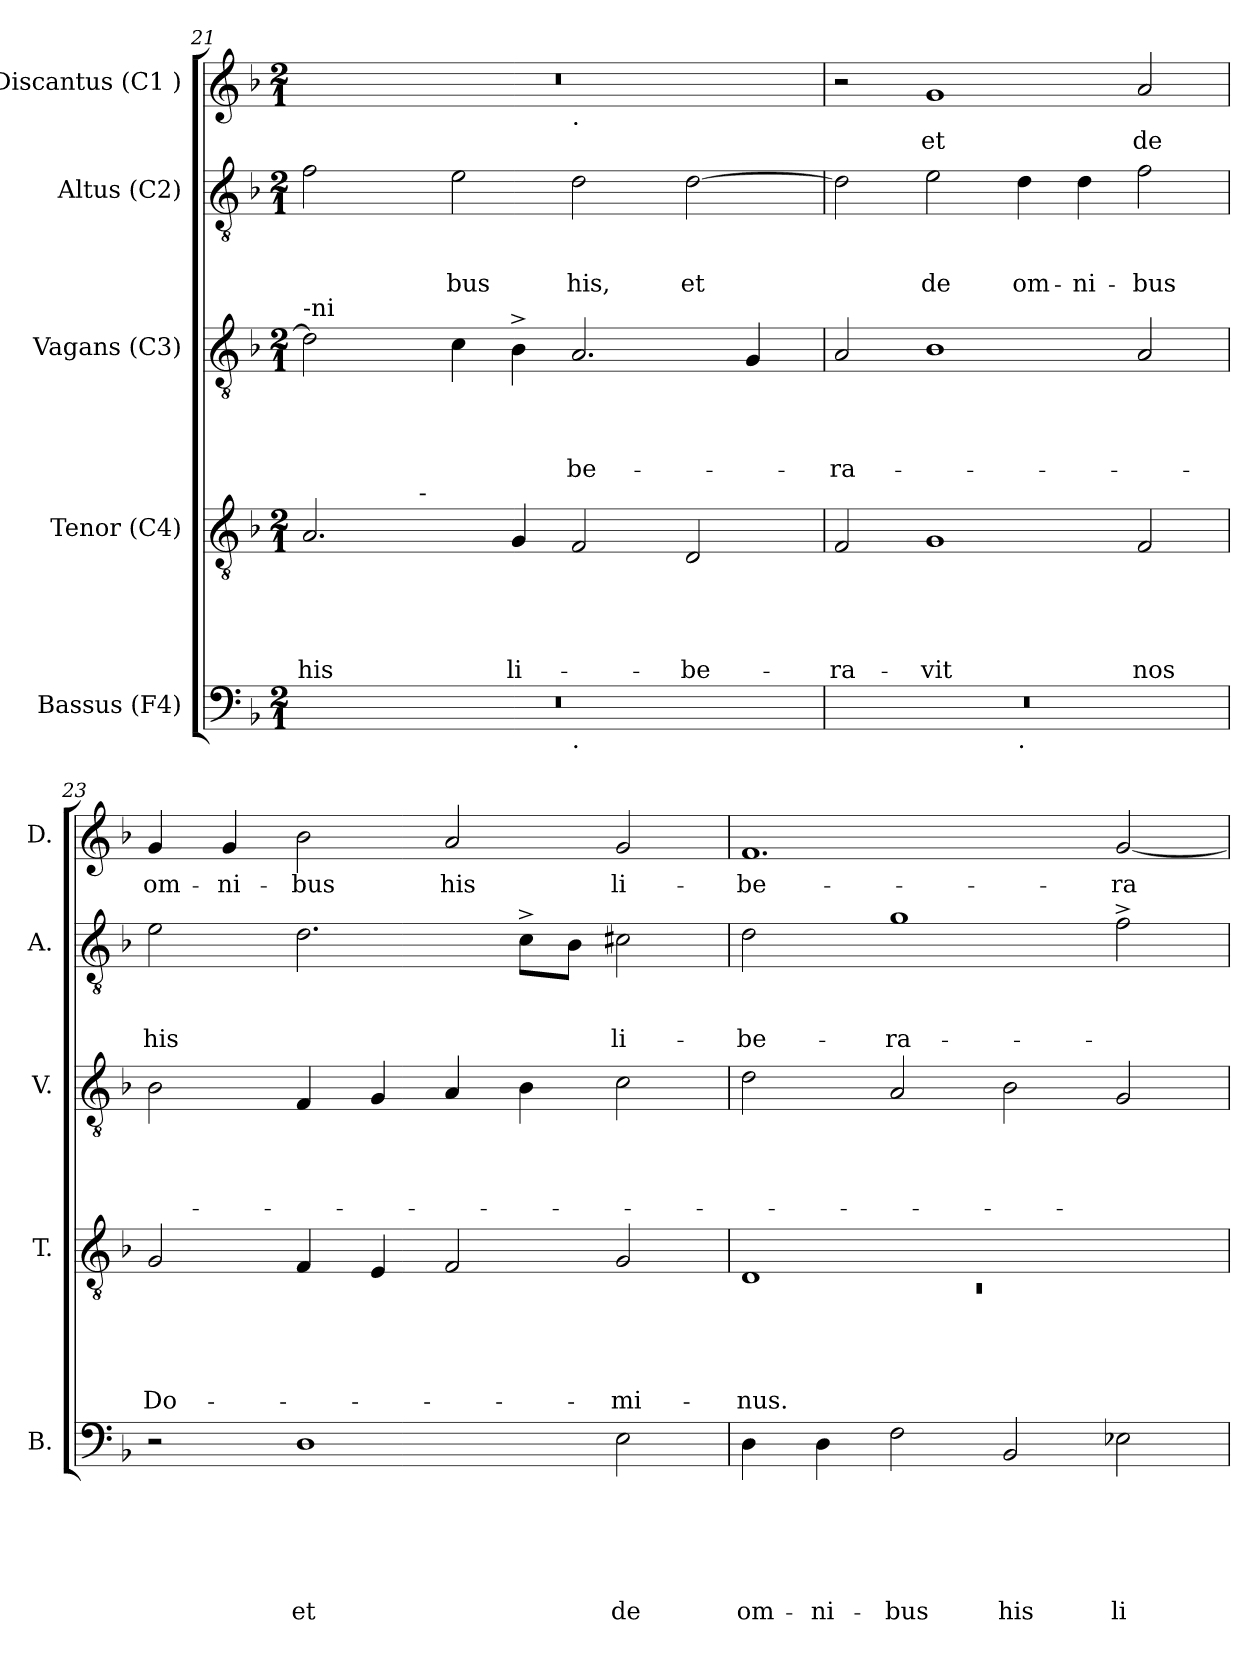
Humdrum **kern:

**kern	**text	**text	**text	**text	**text	**text	**kern	**text	**text	**text	**text	**text	**kern	**text	**text	**text	**text	**kern	**text	**text	**text	**kern	**text
*part5	*part5	*part5	*part5	*part5	*part5	*part5	*part4	*part4	*part4	*part4	*part4	*part4	*part3	*part3	*part3	*part3	*part3	*part2	*part2	*part2	*part2	*part1	*part1
*staff5	*staff5	*staff5	*staff5	*staff5	*staff5	*staff5	*staff4	*staff4	*staff4	*staff4	*staff4	*staff4	*staff3	*staff3	*staff3	*staff3	*staff3	*staff2	*staff2	*staff2	*staff2	*staff1	*staff1
*I"Bassus (F4)	*	*	*	*	*	*	*I"Tenor (C4)	*	*	*	*	*	*I"Vagans (C3)	*	*	*	*	*I"Altus (C2)	*	*	*	*I"Discantus (C1 )	*
*I'B.	*	*	*	*	*	*	*I'T.	*	*	*	*	*	*I'V.	*	*	*	*	*I'A.	*	*	*	*I'D.	*
!!LO:LB:g=z
*clefF4	*	*	*	*	*	*	*clefGv2	*	*	*	*	*	*clefGv2	*	*	*	*	*clefGv2	*	*	*	*clefG2	*
*k[b-]	*	*	*	*	*	*	*k[b-]	*	*	*	*	*	*k[b-]	*	*	*	*	*k[b-]	*	*	*	*k[b-]	*
*F:	*	*	*	*	*	*	*F:	*	*	*	*	*	*F:	*	*	*	*	*F:	*	*	*	*F:	*
*M2/1	*	*	*	*	*	*	*M2/1	*	*	*	*	*	*M2/1	*	*	*	*	*M2/1	*	*	*	*M2/1	*
=21	=21	=21	=21	=21	=21	=21	=21	=21	=21	=21	=21	=21	=21	=21	=21	=21	=21	=21	=21	=21	=21	=21	=21
!	!	!	!	!	!	!	!	!	!	!	!	!	!LO:TX:a:t=-ni	!	!	!	!	!	!	!	!	!	!
!	!	!	!	!	!	!	!	!	!	!	!	!LO:LY:b	!	!	!	!	!	!	!	!	!	!	!
*^	*	*	*	*	*	*	*^	*	*	*	*	*	*	*	*	*	*	*	*	*	*	*^	*
0r	1ryy	.	.	.	.	.	.	2.A/	4ryy	.	.	.	.	his	2d\]	.	.	.	.	2f\	.	.	.	0r	1ryy	.
.	.	.	.	.	.	.	.	.	8ryy	.	.	.	.	.	.	.	.	.	.	.	.	.	.	.	.	.
.	.	.	.	.	.	.	.	.	32ryy	.	.	.	.	.	.	.	.	.	.	.	.	.	.	.	.	.
!	!	!	!	!	!	!	!	!	!LO:TX:a:t=-	!	!	!	!	!	!	!	!	!	!	!	!	!	!	!	!	!
.	.	.	.	.	.	.	.	.	1ryy	.	.	.	.	.	.	.	.	.	.	.	.	.	.	.	.	.
!	!	!	!	!	!	!	!	!	!	!	!	!	!	!	!	!	!	!	!	!	!	!	!LO:LY:b	!	!	!
.	.	.	.	.	.	.	.	.	.	.	.	.	.	.	4c\	.	.	.	.	2e\	.	.	-bus	.	.	.
!	!	!	!	!	!	!	!	!	!	!	!	!	!	!LO:LY:b	!	!	!	!	!	!	!	!	!	!	!	!
.	.	.	.	.	.	.	.	4G/	.	.	.	.	.	li-	4B-^>\	.	.	.	.	.	.	.	.	.	.	.
!	!	!	!	!	!	!	!	!	!	!	!	!	!	!	!	!	!	!	!	!	!	!	!	!	!LO:TX:b:t=.	!
!	!LO:TX:b:t=.	!	!	!	!	!	!	!	!	!	!	!	!	!	!	!	!	!	!	!	!	!	!	!	!	!
!	!	!	!	!	!	!	!	!	!	!	!	!	!	!	!	!	!	!	!LO:LY:b	!	!	!	!LO:LY:b	!	!	!
.	1ryy	.	.	.	.	.	.	2F/	.	.	.	.	.	.	2.A/	.	.	.	-be-	2d\	.	.	his,	.	1ryy	.
.	.	.	.	.	.	.	.	.	2ryy	.	.	.	.	.	.	.	.	.	.	.	.	.	.	.	.	.
!	!	!	!	!	!	!	!	!	!	!	!	!	!	!LO:LY:b	!	!	!	!	!	!	!	!	!LO:LY:b	!	!	!
.	.	.	.	.	.	.	.	2D/	.	.	.	.	.	-be-	.	.	.	.	.	[>2d\	.	.	et	.	.	.
.	.	.	.	.	.	.	.	.	.	.	.	.	.	.	4G/	.	.	.	.	.	.	.	.	.	.	.
.	.	.	.	.	.	.	.	.	16.ryy	.	.	.	.	.	.	.	.	.	.	.	.	.	.	.	.	.
=22	=22	=22	=22	=22	=22	=22	=22	=22	=22	=22	=22	=22	=22	=22	=22	=22	=22	=22	=22	=22	=22	=22	=22	=22	=22	=22
!	!	!	!	!	!	!	!	!	!	!	!	!	!	!LO:LY:b	!	!	!	!	!LO:LY:b	!	!	!	!	!	!	!
*	*	*	*	*	*	*	*	*v	*v	*	*	*	*	*	*	*	*	*	*	*	*	*	*	*v	*v	*
0r	1ryy	.	.	.	.	.	.	2F/	.	.	.	.	-ra-	2A/	.	.	.	-ra-	2d\]	.	.	.	2r	.
!	!	!	!	!	!	!	!	!	!	!	!	!	!LO:LY:b	!	!	!	!	!	!	!	!	!LO:LY:b	!	!LO:LY:b
.	.	.	.	.	.	.	.	1G	.	.	.	.	-vit	1B-	.	.	.	.	2e\	.	.	de	1g	et
!	!LO:TX:b:t=.	!	!	!	!	!	!	!	!	!	!	!	!	!	!	!	!	!	!	!	!	!	!	!
!	!	!	!	!	!	!	!	!	!	!	!	!	!	!	!	!	!	!	!	!	!	!LO:LY:b	!	!
.	1ryy	.	.	.	.	.	.	.	.	.	.	.	.	.	.	.	.	.	4d\	.	.	om-	.	.
!	!	!	!	!	!	!	!	!	!	!	!	!	!	!	!	!	!	!	!	!	!	!LO:LY:b	!	!
.	.	.	.	.	.	.	.	.	.	.	.	.	.	.	.	.	.	.	4d\	.	.	-ni-	.	.
!	!	!	!	!	!	!	!	!	!	!	!	!	!LO:LY:b	!	!	!	!	!	!	!	!	!LO:LY:b:rj	!	!LO:LY:b
.	.	.	.	.	.	.	.	2F/	.	.	.	.	nos	2A/	.	.	.	.	2f\	.	.	-bus	2a/	de
=23	=23	=23	=23	=23	=23	=23	=23	=23	=23	=23	=23	=23	=23	=23	=23	=23	=23	=23	=23	=23	=23	=23	=23	=23
!	!	!	!	!	!	!	!	!	!	!	!	!	!LO:LY:b	!	!	!	!	!	!	!	!	!LO:LY:b	!	!LO:LY:b
*v	*v	*	*	*	*	*	*	*	*	*	*	*	*	*	*	*	*	*	*	*	*	*	*	*
2r	.	.	.	.	.	.	2G/	.	.	.	.	Do-	2B-\	.	.	.	.	2e\	.	.	his	4g/	om-
!	!	!	!	!	!	!	!	!	!	!	!	!	!	!	!	!	!	!	!	!	!	!	!LO:LY:b
.	.	.	.	.	.	.	.	.	.	.	.	.	.	.	.	.	.	.	.	.	.	4g/	-ni-
!	!	!	!	!	!	!LO:LY:b	!	!	!	!	!	!	!	!	!	!	!	!	!	!	!	!	!LO:LY:b:rj
1D	.	.	.	.	.	et	4F/	.	.	.	.	.	4F/	.	.	.	.	2.d\	.	.	.	2b-\	-bus
.	.	.	.	.	.	.	4E/	.	.	.	.	.	4G/	.	.	.	.	.	.	.	.	.	.
!	!	!	!	!	!	!	!	!	!	!	!	!	!	!	!	!	!	!	!	!	!	!	!LO:LY:b
.	.	.	.	.	.	.	2F/	.	.	.	.	.	4A/	.	.	.	.	.	.	.	.	2a/	his
.	.	.	.	.	.	.	.	.	.	.	.	.	4B-\	.	.	.	.	8c^>\L	.	.	.	.	.
.	.	.	.	.	.	.	.	.	.	.	.	.	.	.	.	.	.	8B-\J	.	.	.	.	.
!	!	!	!	!	!	!LO:LY:b	!	!	!	!	!	!LO:LY:b	!	!	!	!	!	!	!	!	!LO:LY:b	!	!LO:LY:b
2E\	.	.	.	.	.	de	2G/	.	.	.	.	-mi-	2c\	.	.	.	.	2c#X\	.	.	li-	2g/	li-
=24	=24	=24	=24	=24	=24	=24	=24	=24	=24	=24	=24	=24	=24	=24	=24	=24	=24	=24	=24	=24	=24	=24	=24
*	*	*	*	*	*	*	*^	*	*	*	*	*	*	*	*	*	*	*	*	*	*	*	*
!	!	!	!	!	!	!LO:LY:b	!	!LO:N:vis=1	!	!	!	!	!LO:LY:b	!	!	!	!	!	!	!	!	!LO:LY:b	!	!LO:LY:b
4D\	.	.	.	.	.	om-	1D	0rC	.	.	.	.	-nus.	2d\	.	.	.	.	2d\	.	.	-be-	1.f	-be-
!	!	!	!	!	!	!LO:LY:b	!	!	!	!	!	!	!	!	!	!	!	!	!	!	!	!	!	!
4D\	.	.	.	.	.	-ni-	.	.	.	.	.	.	.	.	.	.	.	.	.	.	.	.	.	.
!	!	!	!	!	!	!LO:LY:b:rj	!	!	!	!	!	!	!	!	!	!	!	!	!	!	!	!LO:LY:b	!	!
2F\	.	.	.	.	.	-bus	.	.	.	.	.	.	.	2A/	.	.	.	.	1g	.	.	-ra-	.	.
!	!	!	!	!	!	!LO:LY:b	!	!	!	!	!	!	!	!	!	!	!	!	!	!	!	!	!	!
2BB-/	.	.	.	.	.	his	1ryy	.	.	.	.	.	.	2B-\	.	.	.	.	.	.	.	.	.	.
!	!	!	!	!	!	!LO:LY:b	!	!	!	!	!	!	!	!	!	!	!	!	!	!	!	!	!	!LO:LY:b
2E-X\	.	.	.	.	.	li-	.	.	.	.	.	.	.	2G/	.	.	.	.	2f^>\	.	.	.	[>2g/	-ra-
*	*	*	*	*	*	*	*v	*v	*	*	*	*	*	*	*	*	*	*	*	*	*	*	*	*
=	=	=	=	=	=	=	=	=	=	=	=	=	=	=	=	=	=	=	=	=	=	=	=
*-	*-	*-	*-	*-	*-	*-	*-	*-	*-	*-	*-	*-	*-	*-	*-	*-	*-	*-	*-	*-	*-	*-	*-
